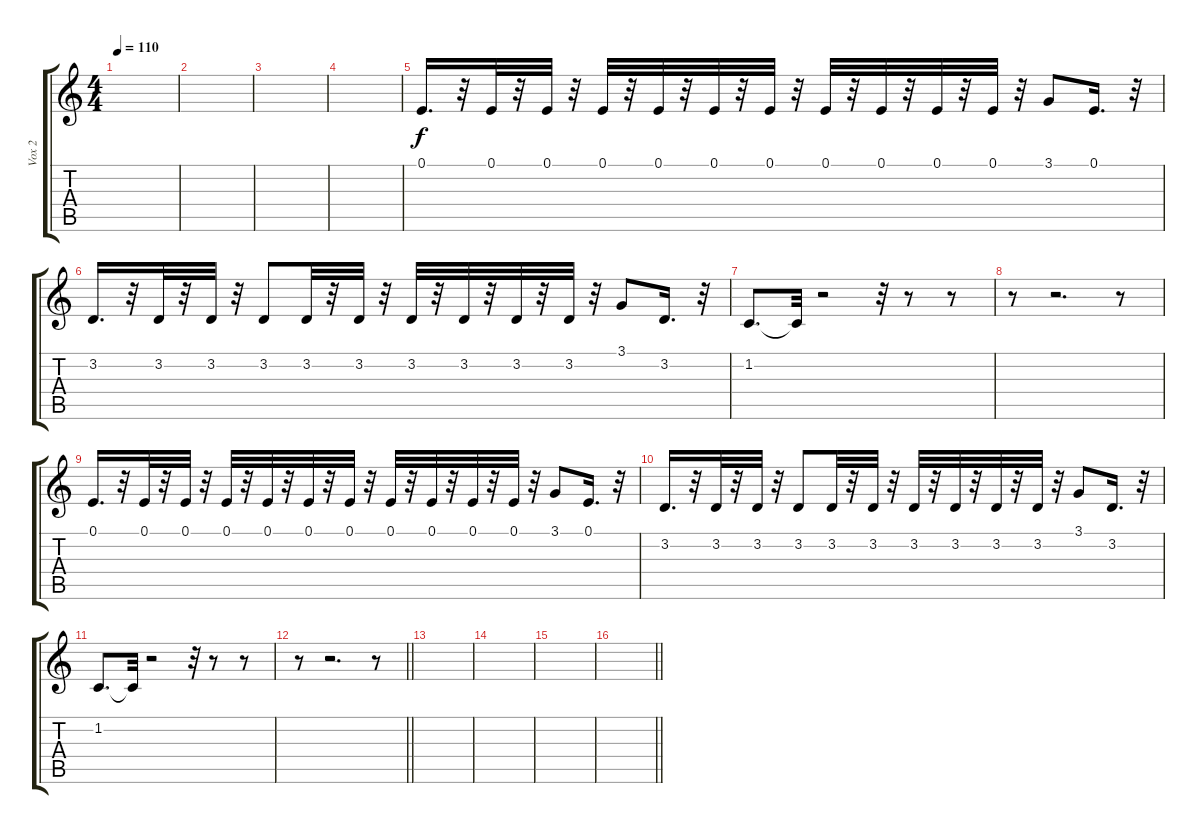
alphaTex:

\track ("Vox 2" "Vox 2") {instrument sopranosax}
\staff {score tabs}
\tuning (E4 B3 G3 D3 A2 E2) {hide}
\ts (4 4)
\tempo 110
\clef g2
\ks c
|
|
|
|
0.1.16{d} r.32 0.1.32 r.32 0.1.32 r.32 0.1.32 r.32 0.1.32 r.32 0.1.32 r.32 0.1.32 r.32 0.1.32 r.32 0.1.32 r.32 0.1.32 r.32 0.1.32 r.32 3.1.8 0.1.16{d} r.32 |
3.2.16{d} r.32 3.2.32 r.32 3.2.32 r.32 3.2.8 3.2.32 r.32 3.2.32 r.32 3.2.32 r.32 3.2.32 r.32 3.2.32 r.32 3.2.32 r.32 3.1.8 3.2.16{d} r.32 |
1.2.8{d} 1.2{t}.32 r.2 r.32 r.8 r.8 |
r.8 r.2{d} r.8 |
0.1.16{d} r.32 0.1.32 r.32 0.1.32 r.32 0.1.32 r.32 0.1.32 r.32 0.1.32 r.32 0.1.32 r.32 0.1.32 r.32 0.1.32 r.32 0.1.32 r.32 0.1.32 r.32 3.1.8 0.1.16{d} r.32 |
3.2.16{d} r.32 3.2.32 r.32 3.2.32 r.32 3.2.8 3.2.32 r.32 3.2.32 r.32 3.2.32 r.32 3.2.32 r.32 3.2.32 r.32 3.2.32 r.32 3.1.8 3.2.16{d} r.32 |
1.2.8{d} 1.2{t}.32 r.2 r.32 r.8 r.8 |
\barLineRight lightlight
r.8 r.2{d} r.8 |
|
|
|
\barLineRight lightlight
